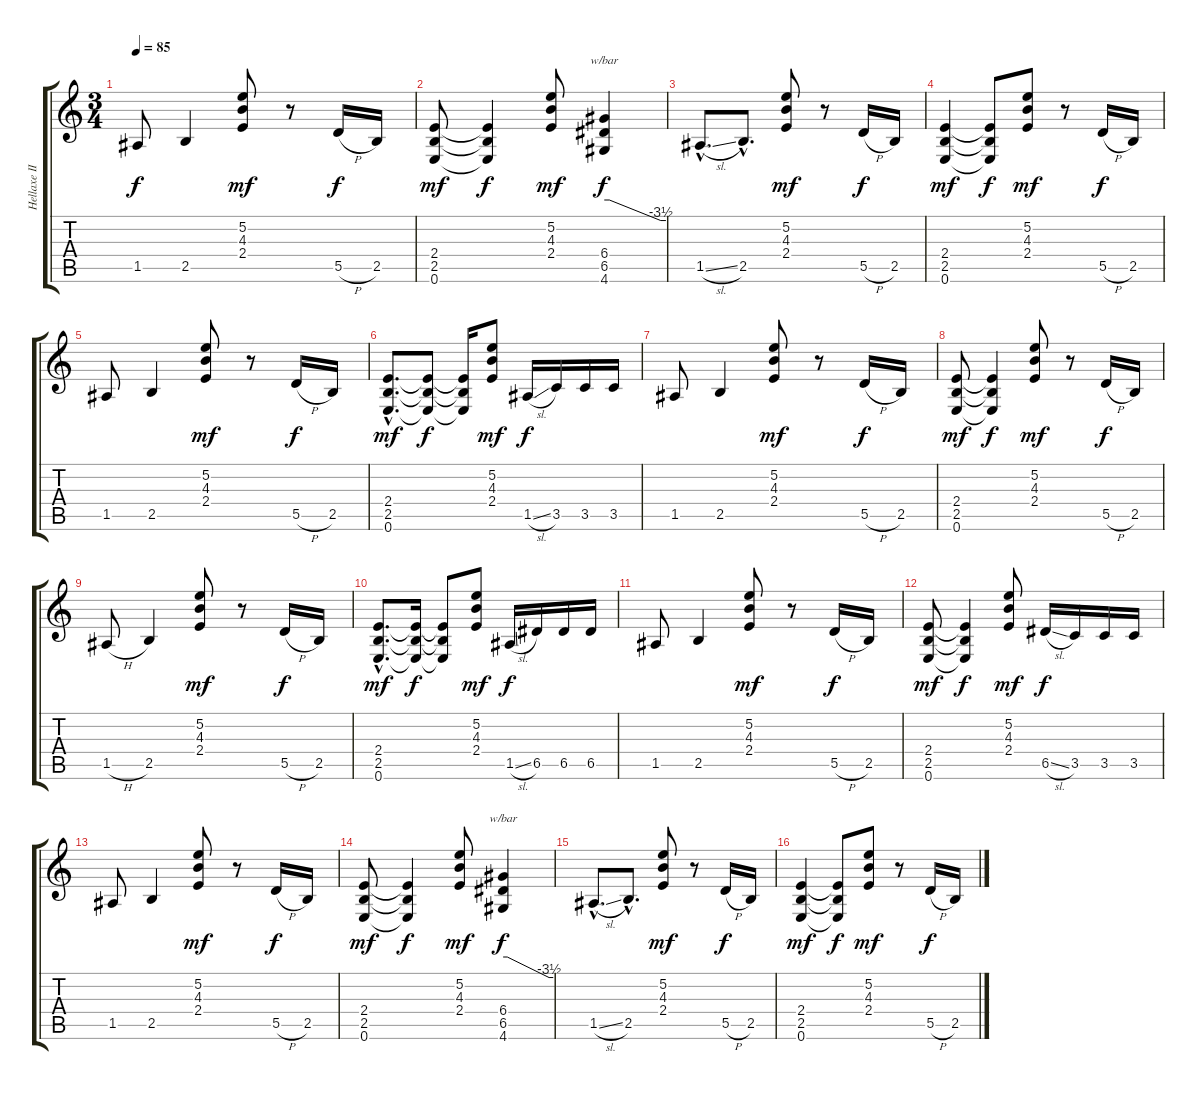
\track ("Hellaxe II" "Hellaxe II") {instrument distortionguitar}
\staff {score tabs}
\tuning (E4 B3 G3 D3 A2 E2) {hide}
\ts (3 4)
\tempo 85
\clef g2
\ks c
1.5.8{dy f} 2.5.4 (5.2 4.3 2.4).8{dy mf balance 16} r.8{balance 8} 5.5{h}.16{dy f} 2.5.16 |
(2.4 2.5 0.6).8{dy mf balance 16} (2.4{t} 2.5{t} 0.6{t}).4{dy f} (5.2 4.3 2.4).8{dy mf} (6.4 6.5 4.6).4{tbe (custom default 0 0 5 0 55 -14 60 -14) dy f} |
1.5{sl hac}.8{d balance 8} 2.5{hac}.8{d} (5.2 4.3 2.4).8{dy mf balance 16} r.8{balance 8} 5.5{h}.16{dy f} 2.5.16 |
(2.4 2.5 0.6).4{dy mf balance 16} (2.4{t} 2.5{t} 0.6{t}).8{dy f} (5.2 4.3 2.4).8{dy mf} r.8{balance 8} 5.5{h}.16{dy f} 2.5.16 |
1.5.8 2.5.4 (5.2 4.3 2.4).8{dy mf balance 16} r.8{balance 8} 5.5{h}.16{dy f} 2.5.16 |
(2.4{hac} 2.5{hac} 0.6{hac}).8{d dy mf balance 16} (2.4{t} 2.5{t} 0.6{t}).8{dy f} (2.4{t} 2.5{t} 0.6{t}).16 (5.2 4.3 2.4).8{dy mf} 1.5{sl}.16{dy f balance 8} 3.5.16 3.5.16 3.5.16 |
1.5.8 2.5.4 (5.2 4.3 2.4).8{dy mf balance 16} r.8{balance 8} 5.5{h}.16{dy f} 2.5.16 |
(2.4 2.5 0.6).8{dy mf balance 16} (2.4{t} 2.5{t} 0.6{t}).4{dy f} (5.2 4.3 2.4).8{dy mf} r.8{balance 8} 5.5{h}.16{dy f} 2.5.16 |
1.5{h}.8 2.5.4 (5.2 4.3 2.4).8{dy mf balance 16} r.8{balance 8} 5.5{h}.16{dy f} 2.5.16 |
(2.4{hac} 2.5{hac} 0.6{hac}).8{d dy mf balance 16} (2.4{t} 2.5{t} 0.6{t}).16{dy f} (2.4{t} 2.5{t} 0.6{t}).8 (5.2 4.3 2.4).8{dy mf} 1.5{sl}.16{dy f balance 8} 6.5.16 6.5.16 6.5.16 |
1.5.8 2.5.4 (5.2 4.3 2.4).8{dy mf balance 16} r.8{balance 8} 5.5{h}.16{dy f} 2.5.16 |
(2.4 2.5 0.6).8{dy mf balance 16} (2.4{t} 2.5{t} 0.6{t}).4{dy f} (5.2 4.3 2.4).8{dy mf} 6.5{sl}.16{dy f balance 8} 3.5.16 3.5.16 3.5.16 |
1.5.8 2.5.4 (5.2 4.3 2.4).8{dy mf balance 16} r.8{balance 8} 5.5{h}.16{dy f} 2.5.16 |
(2.4 2.5 0.6).8{dy mf balance 16} (2.4{t} 2.5{t} 0.6{t}).4{dy f} (5.2 4.3 2.4).8{dy mf} (6.4 6.5 4.6).4{tbe (custom default 0 0 5 0 55 -14 60 -14) dy f} |
1.5{sl hac}.8{d balance 8} 2.5{hac}.8{d} (5.2 4.3 2.4).8{dy mf balance 16} r.8{balance 8} 5.5{h}.16{dy f} 2.5.16 |
(2.4 2.5 0.6).4{dy mf balance 16} (2.4{t} 2.5{t} 0.6{t}).8{dy f} (5.2 4.3 2.4).8{dy mf} r.8{balance 8} 5.5{h}.16{dy f} 2.5.16
